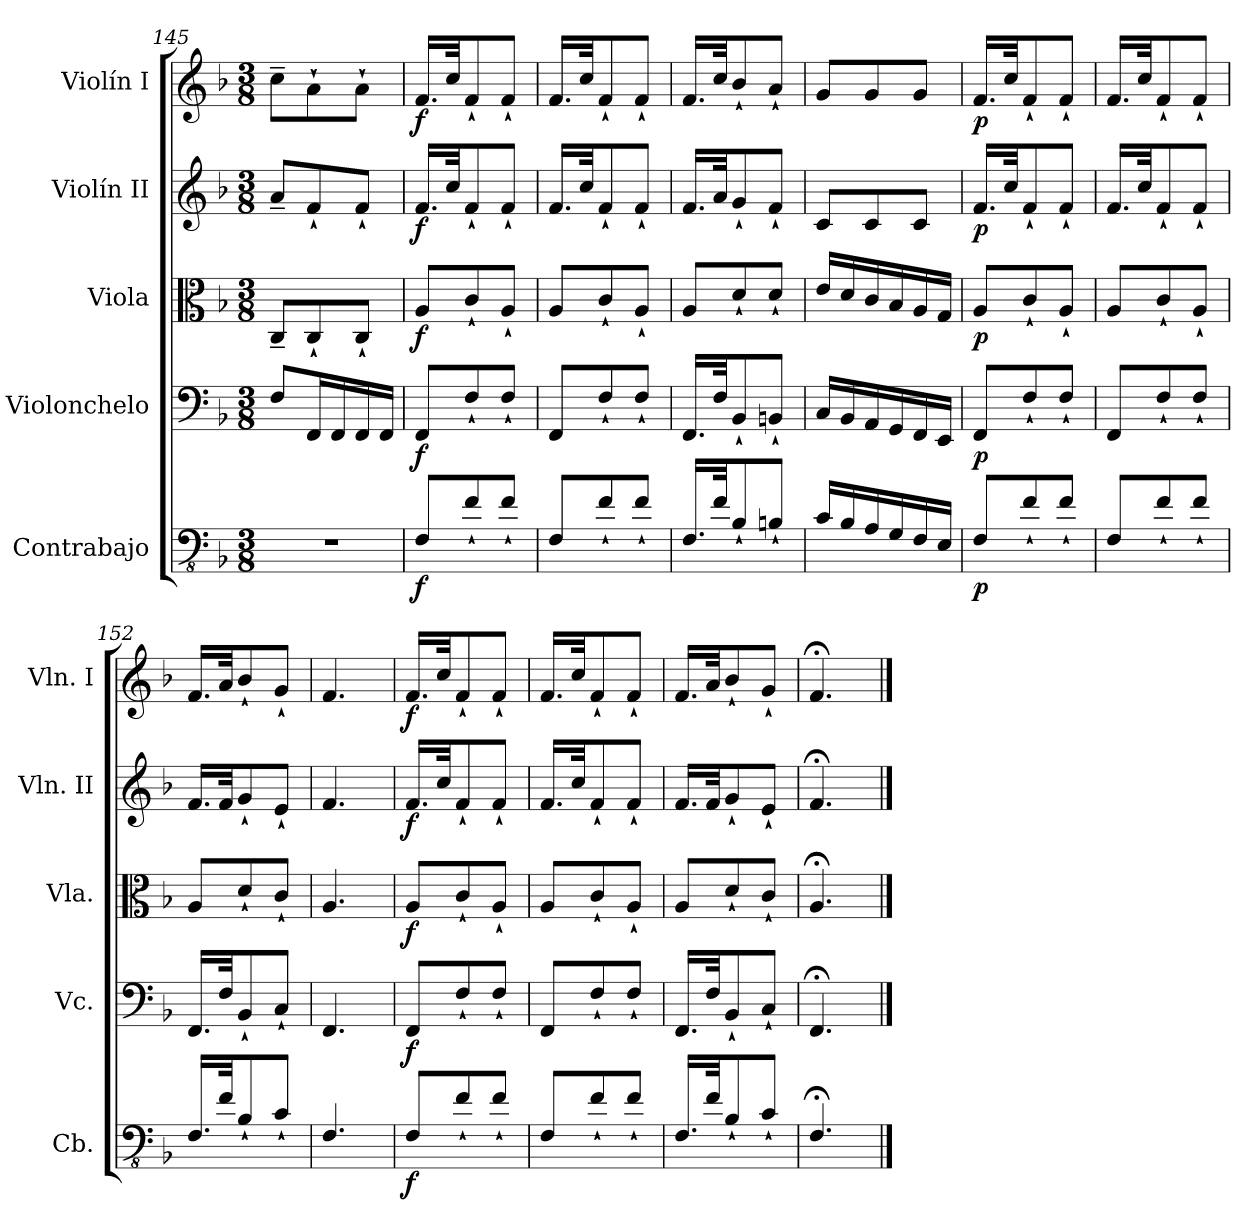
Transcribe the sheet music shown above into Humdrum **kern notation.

**kern	**dynam	**kern	**dynam	**kern	**dynam	**kern	**dynam	**kern	**dynam
*part5	*part5	*part4	*part4	*part3	*part3	*part2	*part2	*part1	*part1
*staff5	*staff5	*staff4	*staff4	*staff3	*staff3	*staff2	*staff2	*staff1	*staff1
*I"Contrabajo	*	*I"Violonchelo	*	*I"Viola	*	*I"Violín II	*	*I"Violín I	*
*I'Cb.	*	*I'Vc.	*	*I'Vla.	*	*I'Vln. II	*	*I'Vln. I	*
!!LO:LB:g=z
*clefFv4	*	*clefF4	*	*clefC3	*	*clefG2	*	*clefG2	*
*ITrd7c12	*	*	*	*	*	*	*	*	*
*k[b-]	*	*k[b-]	*	*k[b-]	*	*k[b-]	*	*k[b-]	*
*M3/8	*	*M3/8	*	*M3/8	*	*M3/8	*	*M3/8	*
=145	=145	=145	=145	=145	=145	=145	=145	=145	=145
4.r	.	8F/L	.	8C~/L	.	8a~/L	.	8cc~\L	.
.	.	16FF/L	.	8C`/	.	8f`/	.	8a`\	.
.	.	16FF/	.	.	.	.	.	.	.
.	.	16FF/	.	8C`/J	.	8f`/J	.	8a`\J	.
.	.	16FF/JJ	.	.	.	.	.	.	.
=146	=146	=146	=146	=146	=146	=146	=146	=146	=146
!	!LO:DY:b	!	!LO:DY:b	!	!LO:DY:b	!	!LO:DY:b	!	!LO:DY:b
8FFF/L	f	8FF/L	f	8A/L	f	16.f/LL	f	16.f/LL	f
.	.	.	.	.	.	32cc/JK	.	32cc/JK	.
8FF`/	.	8F`/	.	8c`/	.	8f`/	.	8f`/	.
8FF`/J	.	8F`/J	.	8A`/J	.	8f`/J	.	8f`/J	.
=147	=147	=147	=147	=147	=147	=147	=147	=147	=147
8FFF/L	.	8FF/L	.	8A/L	.	16.f/LL	.	16.f/LL	.
.	.	.	.	.	.	32cc/JK	.	32cc/JK	.
8FF`/	.	8F`/	.	8c`/	.	8f`/	.	8f`/	.
8FF`/J	.	8F`/J	.	8A`/J	.	8f`/J	.	8f`/J	.
=148	=148	=148	=148	=148	=148	=148	=148	=148	=148
16.FFF/LL	.	16.FF/LL	.	8A/L	.	16.f/LL	.	16.f/LL	.
32FF/JK	.	32F/JK	.	.	.	32a/JK	.	32cc/JK	.
8BBB-`/	.	8BB-`/	.	8d`/	.	8g`/	.	8b-`/	.
8BBBn`/J	.	8BBn`/J	.	8d`/J	.	8f`/J	.	8a`/J	.
=149	=149	=149	=149	=149	=149	=149	=149	=149	=149
16CC/LL	.	16C/LL	.	16e/LL	.	8c/L	.	8g/L	.
16BBB-i/	.	16BB-i/	.	16d/	.	.	.	.	.
16AAA/	.	16AA/	.	16c/	.	8c/	.	8g/	.
16GGG/	.	16GG/	.	16B-/	.	.	.	.	.
16FFF/	.	16FF/	.	16A/	.	8c/J	.	8g/J	.
16EEE/JJ	.	16EE/JJ	.	16G/JJ	.	.	.	.	.
=150	=150	=150	=150	=150	=150	=150	=150	=150	=150
!	!LO:DY:b	!	!LO:DY:b	!	!LO:DY:b	!	!LO:DY:b	!	!LO:DY:b
8FFF/L	p	8FF/L	p	8A/L	p	16.f/LL	p	16.f/LL	p
.	.	.	.	.	.	32cc/JK	.	32cc/JK	.
8FF`/	.	8F`/	.	8c`/	.	8f`/	.	8f`/	.
8FF`/J	.	8F`/J	.	8A`/J	.	8f`/J	.	8f`/J	.
=151	=151	=151	=151	=151	=151	=151	=151	=151	=151
8FFF/L	.	8FF/L	.	8A/L	.	16.f/LL	.	16.f/LL	.
.	.	.	.	.	.	32cc/JK	.	32cc/JK	.
8FF`/	.	8F`/	.	8c`/	.	8f`/	.	8f`/	.
8FF`/J	.	8F`/J	.	8A`/J	.	8f`/J	.	8f`/J	.
!!LO:PB:g=z
=152	=152	=152	=152	=152	=152	=152	=152	=152	=152
16.FFF/LL	.	16.FF/LL	.	8A/L	.	16.f/LL	.	16.f/LL	.
32FF/JK	.	32F/JK	.	.	.	32f/JK	.	32a/JK	.
8BBB-`/	.	8BB-`/	.	8d`/	.	8g`/	.	8b-`/	.
8CC`/J	.	8C`/J	.	8c`/J	.	8e`/J	.	8g`/J	.
=153	=153	=153	=153	=153	=153	=153	=153	=153	=153
4.FFF/	.	4.FF/	.	4.A/	.	4.f/	.	4.f/	.
=154	=154	=154	=154	=154	=154	=154	=154	=154	=154
!	!LO:DY:b	!	!LO:DY:b	!	!LO:DY:b	!	!LO:DY:b	!	!LO:DY:b
8FFF/L	f	8FF/L	f	8A/L	f	16.f/LL	f	16.f/LL	f
.	.	.	.	.	.	32cc/JK	.	32cc/JK	.
8FF`/	.	8F`/	.	8c`/	.	8f`/	.	8f`/	.
8FF`/J	.	8F`/J	.	8A`/J	.	8f`/J	.	8f`/J	.
=155	=155	=155	=155	=155	=155	=155	=155	=155	=155
8FFF/L	.	8FF/L	.	8A/L	.	16.f/LL	.	16.f/LL	.
.	.	.	.	.	.	32cc/JK	.	32cc/JK	.
8FF`/	.	8F`/	.	8c`/	.	8f`/	.	8f`/	.
8FF`/J	.	8F`/J	.	8A`/J	.	8f`/J	.	8f`/J	.
=156	=156	=156	=156	=156	=156	=156	=156	=156	=156
16.FFF/LL	.	16.FF/LL	.	8A/L	.	16.f/LL	.	16.f/LL	.
32FF/JK	.	32F/JK	.	.	.	32f/JK	.	32a/JK	.
8BBB-`/	.	8BB-`/	.	8d`/	.	8g`/	.	8b-`/	.
8CC`/J	.	8C`/J	.	8c`/J	.	8e`/J	.	8g`/J	.
=157	=157	=157	=157	=157	=157	=157	=157	=157	=157
4.FFF;</	.	4.FF;</	.	4.A;</	.	4.f;</	.	4.f;</	.
==	==	==	==	==	==	==	==	==	==
*-	*-	*-	*-	*-	*-	*-	*-	*-	*-
